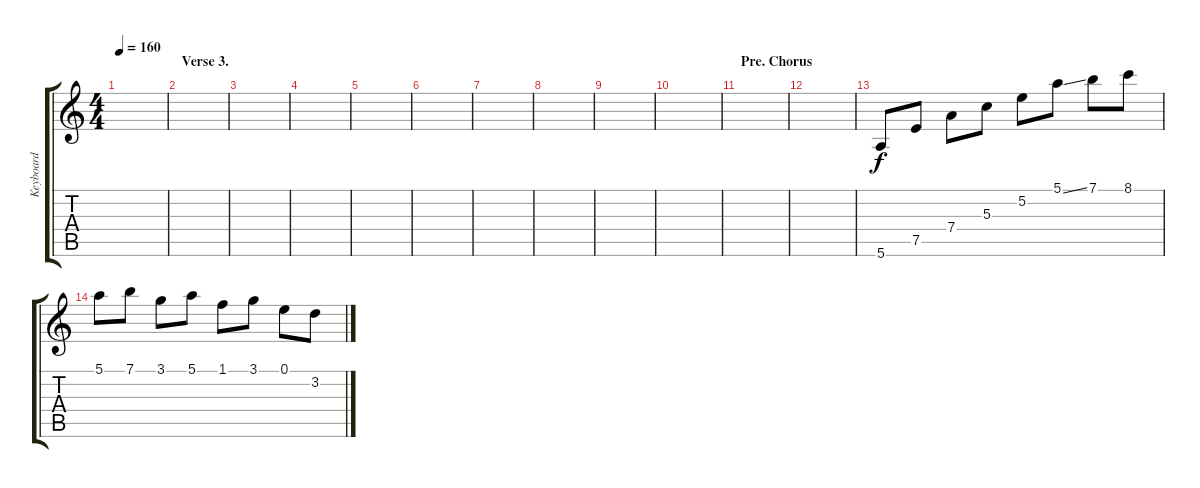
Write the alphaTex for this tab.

\track ("Keyboard" "Keyboard") {instrument stringensemble1}
\staff {score tabs}
\tuning (E5 B4 G4 D4 A3 E3) {hide}
\ts (4 4)
\tempo 160
\clef g2
\ks c
|
\section ("" "Verse 3.")
|
|
|
|
|
|
|
|
|
\section ("" "Pre. Chorus")
|
|
5.6.8 7.5.8 7.4.8 5.3.8 5.2.8 5.1{ss}.8 7.1.8 8.1.8 |
5.1.8 7.1.8 3.1.8 5.1.8 1.1.8 3.1.8 0.1.8 3.2.8
